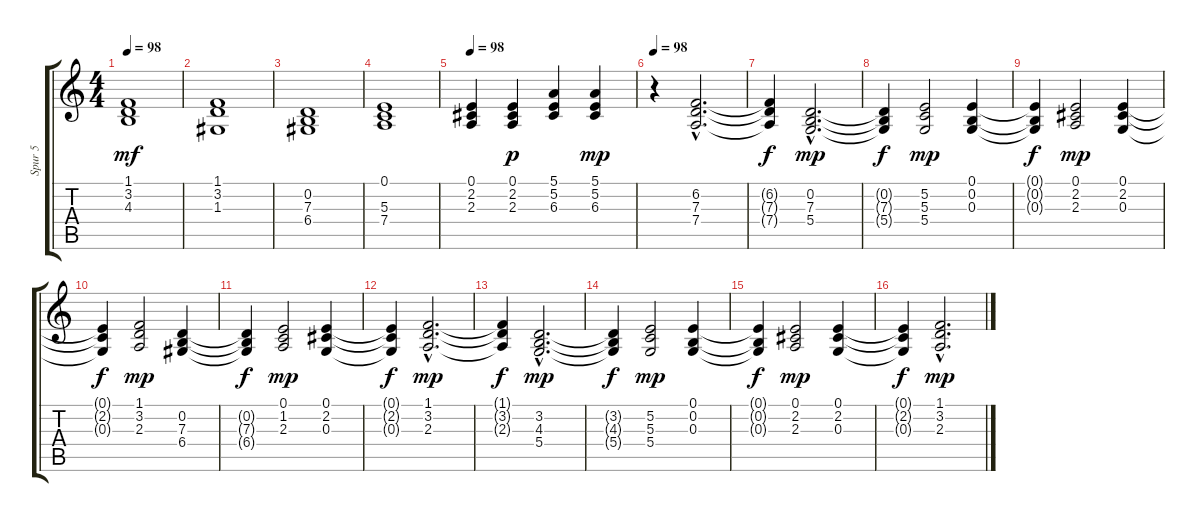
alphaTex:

\track ("Spur 5" "Spur 5") {instrument electricpiano2}
\staff {score tabs}
\tuning (E4 B3 G3 D3 A2 E2) {hide}
\ts (4 4)
\tempo 98
\clef g2
\ks c
(1.1 3.2 4.3).1{dy mf} |
(1.1 3.2 1.3).1 |
(0.2 7.3 6.4).1 |
(0.1 5.3 7.4).1 |
\tempo 98
(0.1 2.2 2.3).4 (0.1 2.2 2.3).4{dy p} (5.1 5.2 6.3).4 (5.1 5.2 6.3).4{dy mp} |
\tempo 98
r.4 (6.2{hac} 7.3{hac} 7.4{hac}).2{d} |
(6.2{t} 7.3{t} 7.4{t}).4{dy f} (0.2{hac} 7.3{hac} 5.4{hac}).2{d dy mp} |
(0.2{t} 7.3{t} 5.4{t}).4{dy f} (5.2 5.3 5.4).2{dy mp} (0.1 0.2 0.3).4 |
(0.1{t} 0.2{t} 0.3{t}).4{dy f} (0.1 2.2 2.3).2{dy mp} (0.1 2.2 0.3).4 |
(0.1{t} 2.2{t} 0.3{t}).4{dy f} (1.1 3.2 2.3).2{dy mp} (0.2 7.3 6.4).4 |
(0.2{t} 7.3{t} 6.4{t}).4{dy f} (0.1 1.2 2.3).2{dy mp} (0.1 2.2 0.3).4 |
(0.1{t} 2.2{t} 0.3{t}).4{dy f} (1.1{hac} 3.2{hac} 2.3{hac}).2{d dy mp} |
(1.1{t} 3.2{t} 2.3{t}).4{dy f} (3.2{hac} 4.3{hac} 5.4{hac}).2{d dy mp} |
(3.2{t} 4.3{t} 5.4{t}).4{dy f} (5.2 5.3 5.4).2{dy mp} (0.1 0.2 0.3).4 |
(0.1{t} 0.2{t} 0.3{t}).4{dy f} (0.1 2.2 2.3).2{dy mp} (0.1 2.2 0.3).4 |
(0.1{t} 2.2{t} 0.3{t}).4{dy f} (1.1{hac} 3.2{hac} 2.3{hac}).2{d dy mp}
